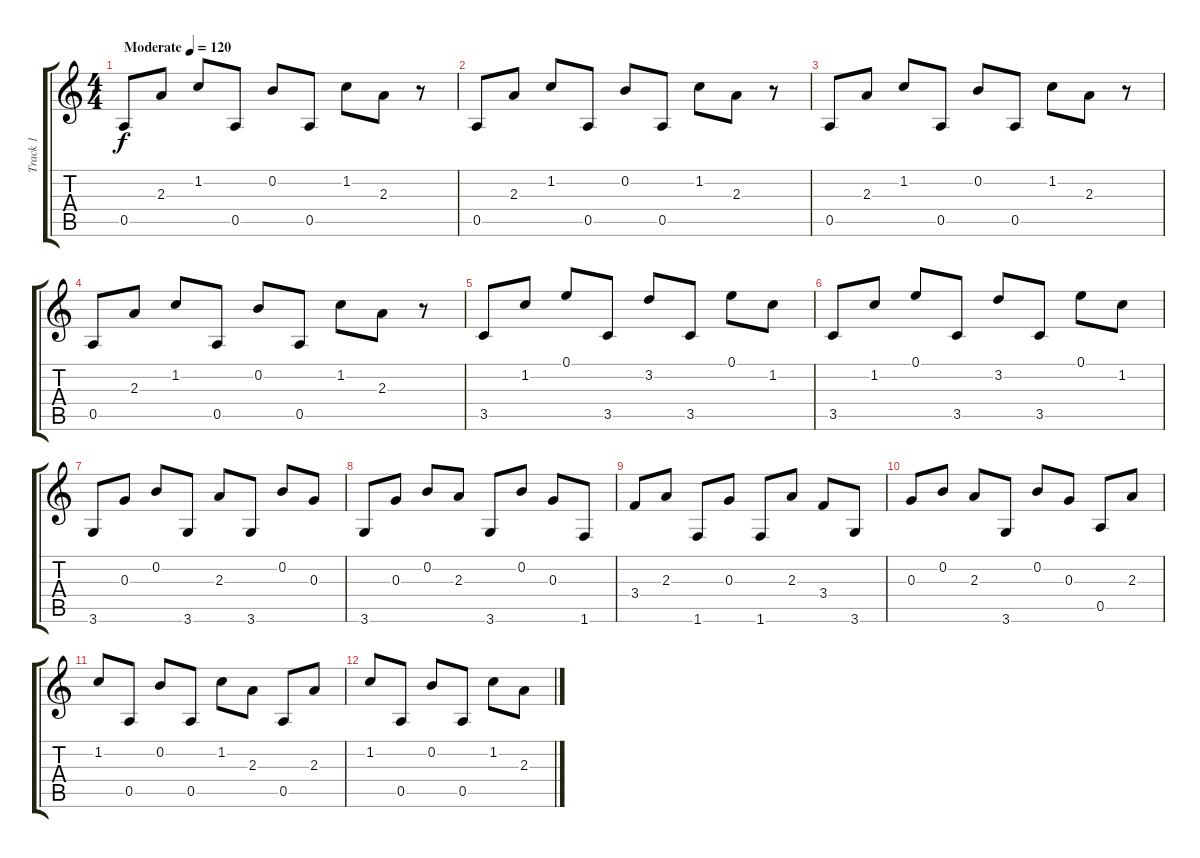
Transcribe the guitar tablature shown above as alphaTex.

\track ("Track 1" "Track 1") {instrument acousticguitarsteel}
\staff {score tabs}
\tuning (E4 B3 G3 D3 A2 E2) {hide}
\ts (4 4)
\tempo (120 "Moderate")
\clef g2
\ks c
0.5.8{dy f instrument acousticguitarsteel} 2.3.8 1.2.8 0.5.8 0.2.8 0.5.8 1.2.8 2.3.8 r.8 |
0.5.8 2.3.8 1.2.8 0.5.8 0.2.8 0.5.8 1.2.8 2.3.8 r.8 |
0.5.8 2.3.8 1.2.8 0.5.8 0.2.8 0.5.8 1.2.8 2.3.8 r.8 |
0.5.8 2.3.8 1.2.8 0.5.8 0.2.8 0.5.8 1.2.8 2.3.8 r.8 |
3.5.8 1.2.8 0.1.8 3.5.8 3.2.8 3.5.8 0.1.8 1.2.8 |
3.5.8 1.2.8 0.1.8 3.5.8 3.2.8 3.5.8 0.1.8 1.2.8 |
3.6.8 0.3.8 0.2.8 3.6.8 2.3.8 3.6.8 0.2.8 0.3.8 |
3.6.8 0.3.8 0.2.8 2.3.8 3.6.8 0.2.8 0.3.8 1.6.8 |
3.4.8 2.3.8 1.6.8 0.3.8 1.6.8 2.3.8 3.4.8 3.6.8 |
0.3.8 0.2.8 2.3.8 3.6.8 0.2.8 0.3.8 0.5.8 2.3.8 |
1.2.8 0.5.8 0.2.8 0.5.8 1.2.8 2.3.8 0.5.8 2.3.8 |
1.2.8 0.5.8 0.2.8 0.5.8 1.2.8 2.3.8
